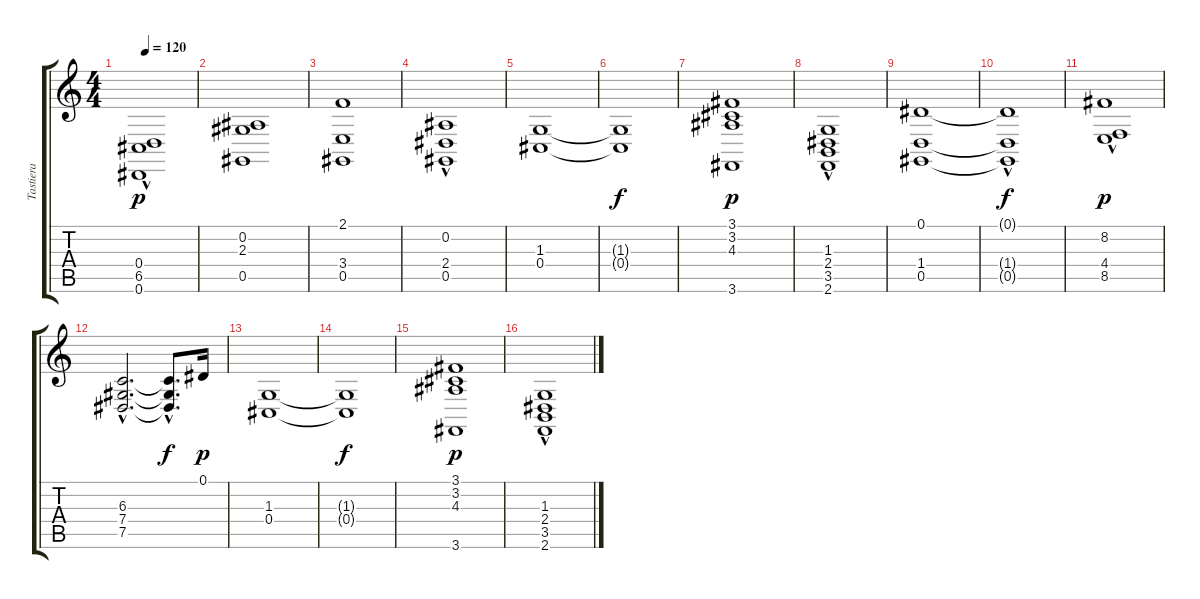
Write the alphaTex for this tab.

\track ("Tastiera" "Tastiera") {instrument synthstrings1}
\staff {score tabs}
\tuning (Eb4 Bb3 Gb3 Db3 Ab2 Eb2) {hide}
\ts (4 4)
\tempo 120
\clef g2
\ks c
(0.4 6.5{hac} 0.6).1{dy p} |
(0.2 2.3 0.5).1 |
(2.1 3.4 0.5).1 |
(0.2 2.4{hac} 0.5).1 |
(1.3 0.4).1 |
(1.3{t} 0.4{t}).1{dy f} |
(3.1 3.2 4.3 3.6).1{dy p} |
(1.3{hac} 2.4 3.5 2.6).1 |
(0.1 1.4 0.5).1 |
(0.1{t} 1.4{t} 0.5{hac t}).1{dy f} |
(8.2{hac} 4.4{hac} 8.5).1{dy p} |
(6.3{hac} 7.4{hac} 7.5{hac}).2{d} (6.3{hac t} 7.4{hac t} 7.5{hac t}).8{d dy f} 0.1.16{dy p} |
(1.3 0.4).1 |
(1.3{t} 0.4{t}).1{dy f} |
(3.1 3.2 4.3 3.6).1{dy p} |
(1.3{hac} 2.4 3.5 2.6).1
